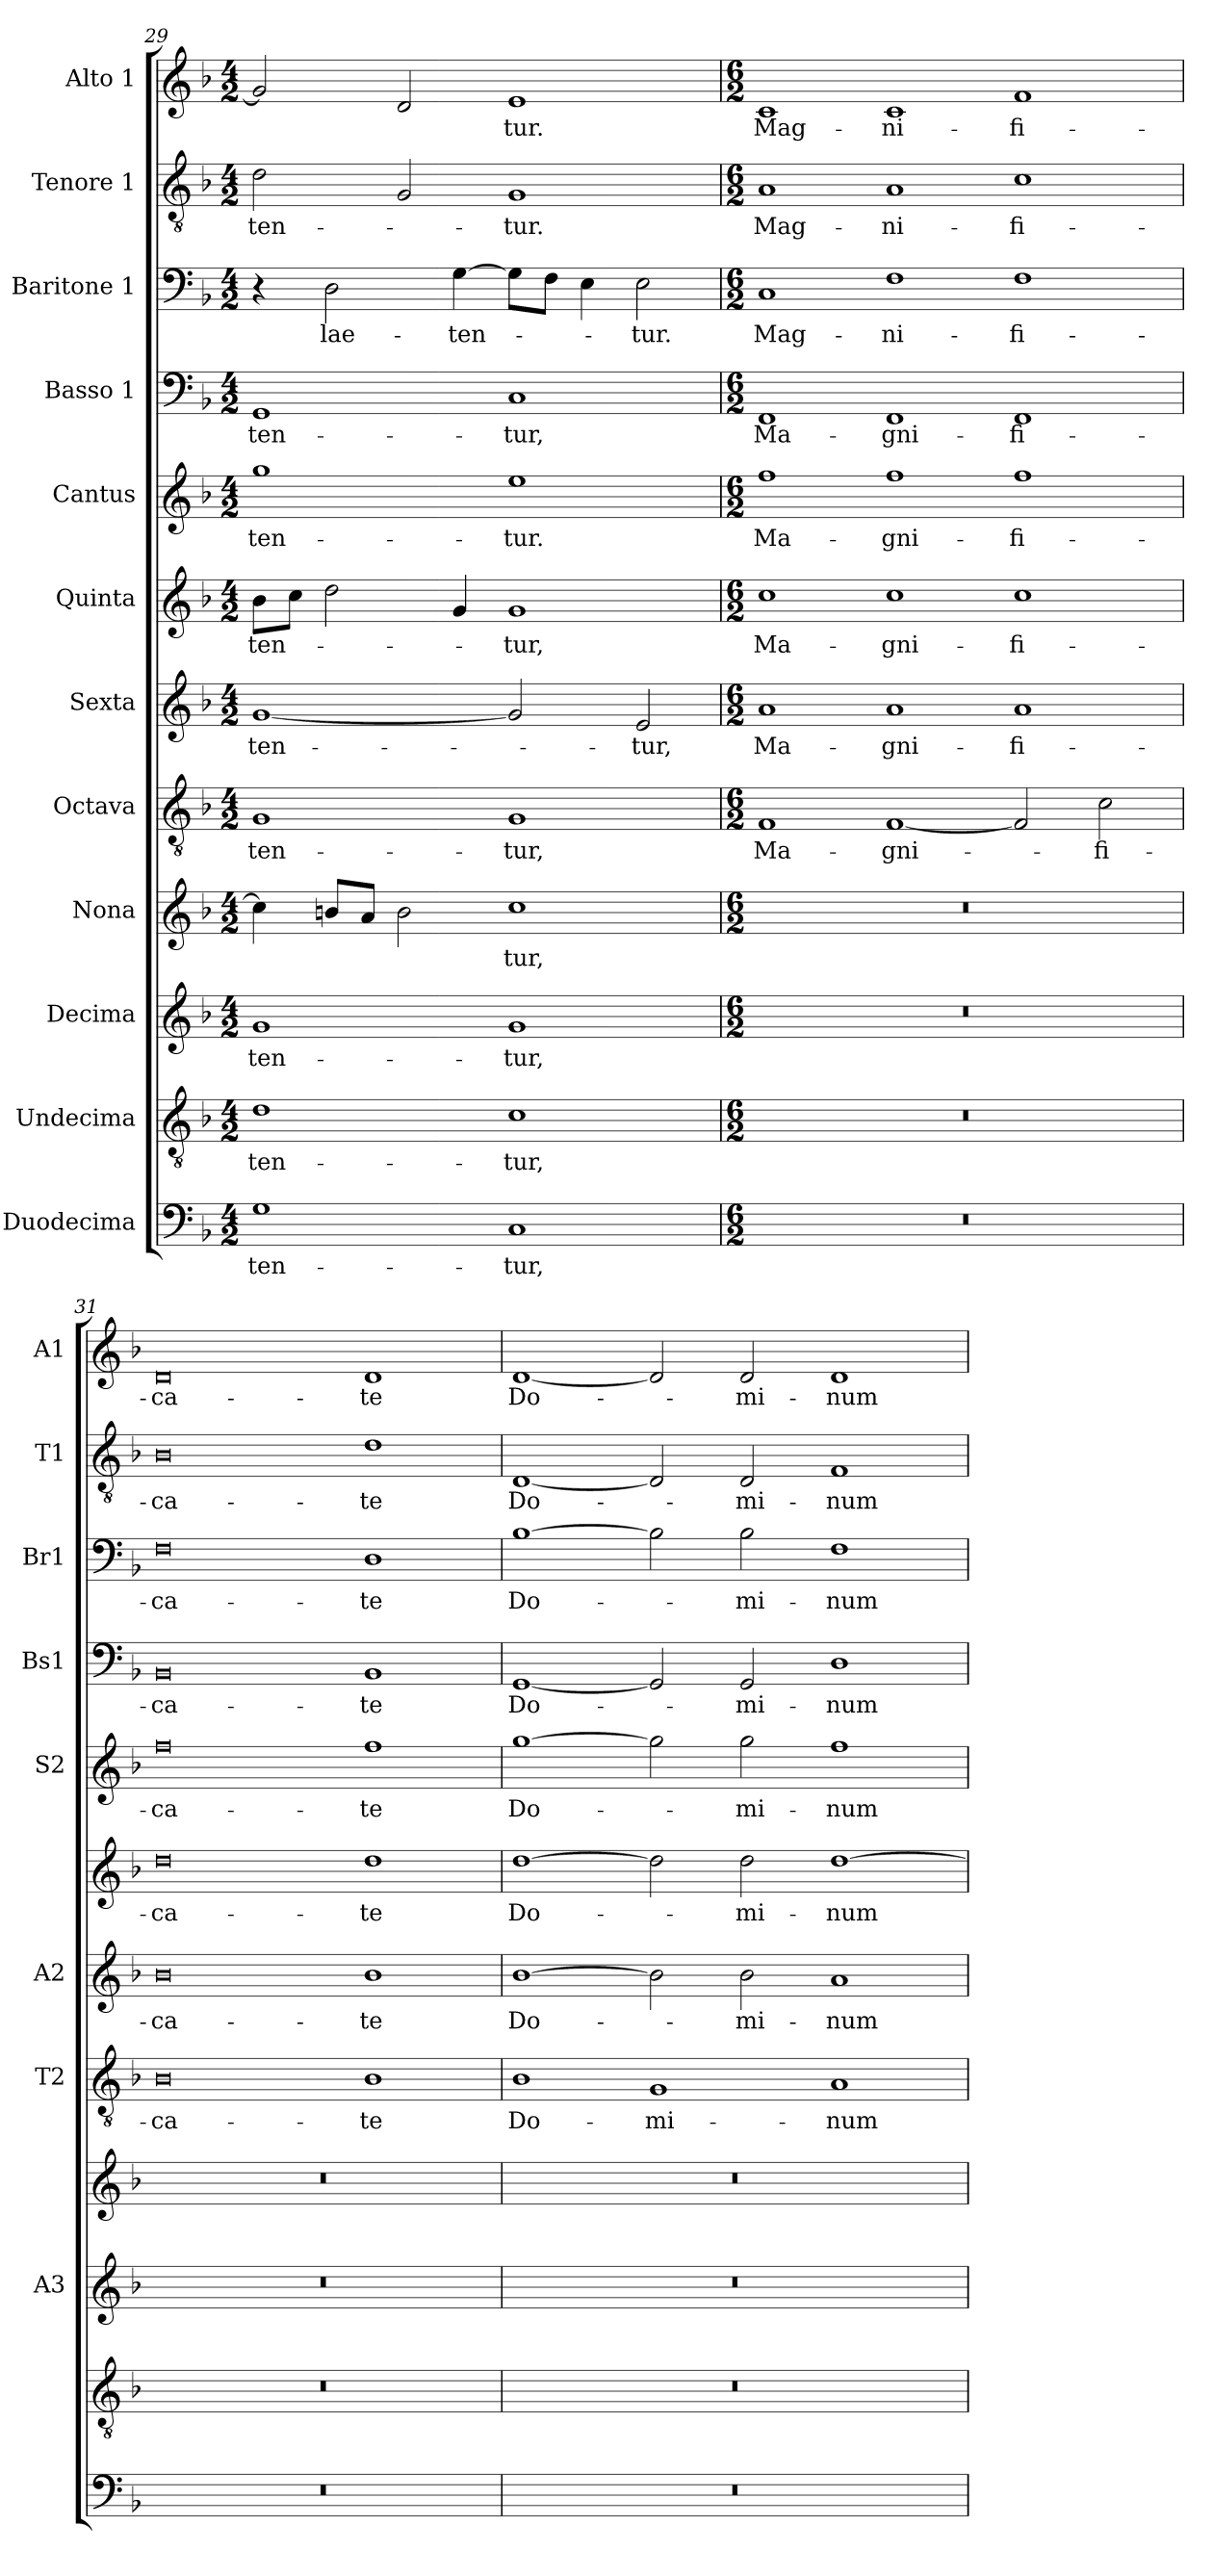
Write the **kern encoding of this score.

**kern	**text	**kern	**text	**kern	**text	**kern	**text	**kern	**text	**kern	**text	**kern	**text	**kern	**text	**kern	**text	**kern	**text	**kern	**text	**kern	**text
*part12	*part12	*part11	*part11	*part10	*part10	*part9	*part9	*part8	*part8	*part7	*part7	*part6	*part6	*part5	*part5	*part4	*part4	*part3	*part3	*part2	*part2	*part1	*part1
*staff12	*staff12	*staff11	*staff11	*staff10	*staff10	*staff9	*staff9	*staff8	*staff8	*staff7	*staff7	*staff6	*staff6	*staff5	*staff5	*staff4	*staff4	*staff3	*staff3	*staff2	*staff2	*staff1	*staff1
*I"Duodecima	*	*I"Undecima	*	*I"Decima	*	*I"Nona	*	*I"Octava	*	*I"Sexta	*	*I"Quinta	*	*I"Cantus	*	*I"Basso 1	*	*I"Baritone 1	*	*I"Tenore 1	*	*I"Alto 1	*
*	*	*	*	*I'A3	*	*	*	*I'T2	*	*I'A2	*	*	*	*I'S2	*	*I'Bs1	*	*I'Br1	*	*I'T1	*	*I'A1	*
!!LO:PB:g=z
*clefF4	*	*clefGv2	*	*clefG2	*	*clefG2	*	*clefGv2	*	*clefG2	*	*clefG2	*	*clefG2	*	*clefF4	*	*clefF4	*	*clefGv2	*	*clefG2	*
*k[b-]	*	*k[b-]	*	*k[b-]	*	*k[b-]	*	*k[b-]	*	*k[b-]	*	*k[b-]	*	*k[b-]	*	*k[b-]	*	*k[b-]	*	*k[b-]	*	*k[b-]	*
*F:	*	*F:	*	*F:	*	*F:	*	*F:	*	*F:	*	*F:	*	*F:	*	*F:	*	*F:	*	*F:	*	*F:	*
*M4/2	*	*M4/2	*	*M4/2	*	*M4/2	*	*M4/2	*	*M4/2	*	*M4/2	*	*M4/2	*	*M4/2	*	*M4/2	*	*M4/2	*	*M4/2	*
=29	=29	=29	=29	=29	=29	=29	=29	=29	=29	=29	=29	=29	=29	=29	=29	=29	=29	=29	=29	=29	=29	=29	=29
1G	-ten-	1d	-ten-	1g	-ten-	4cc\]	.	1G	-ten-	[1g	-ten-	8b-\L	-ten-	1gg	-ten-	1GG	-ten-	4r	.	2d\	-ten-	2g/]	.
.	.	.	.	.	.	.	.	.	.	.	.	8cc\J	.	.	.	.	.	.	.	.	.	.	.
.	.	.	.	.	.	8bn/L	.	.	.	.	.	2dd\	.	.	.	.	.	2D\	lae-	.	.	.	.
.	.	.	.	.	.	8a/J	.	.	.	.	.	.	.	.	.	.	.	.	.	.	.	.	.
.	.	.	.	.	.	2b\	.	.	.	.	.	.	.	.	.	.	.	.	.	2G/	.	2d/	.
.	.	.	.	.	.	.	.	.	.	.	.	4g/	.	.	.	.	.	[4G\	-ten-	.	.	.	.
1C	-tur,	1c	-tur,	1g	-tur,	1cc	-tur,	1G	-tur,	2g/]	.	1g	-tur,	1ee	-tur.	1C	-tur,	8G\L]	.	1G	-tur.	1e	-tur.
.	.	.	.	.	.	.	.	.	.	.	.	.	.	.	.	.	.	8F\J	.	.	.	.	.
.	.	.	.	.	.	.	.	.	.	.	.	.	.	.	.	.	.	4E\	.	.	.	.	.
.	.	.	.	.	.	.	.	.	.	2e/	-tur,	.	.	.	.	.	.	2E\	-tur.	.	.	.	.
=30	=30	=30	=30	=30	=30	=30	=30	=30	=30	=30	=30	=30	=30	=30	=30	=30	=30	=30	=30	=30	=30	=30	=30
*M6/2	*	*M6/2	*	*M6/2	*	*M6/2	*	*M6/2	*	*M6/2	*	*M6/2	*	*M6/2	*	*M6/2	*	*M6/2	*	*M6/2	*	*M6/2	*
0.r	.	0.r	.	0.r	.	0.r	.	1F	Ma-	1a	Ma-	1cc	Ma-	1ff	Ma-	1FF	Ma-	1C	Mag-	1A	Mag-	1c	Mag-
.	.	.	.	.	.	.	.	[1F	-gni-	1a	-gni-	1cc	-gni-	1ff	-gni-	1FF	-gni-	1F	-ni-	1A	-ni-	1c	-ni-
.	.	.	.	.	.	.	.	2F/]	.	1a	-fi-	1cc	-fi-	1ff	-fi-	1FF	-fi-	1F	-fi-	1c	-fi-	1f	-fi-
.	.	.	.	.	.	.	.	2c\	fi-	.	.	.	.	.	.	.	.	.	.	.	.	.	.
=31	=31	=31	=31	=31	=31	=31	=31	=31	=31	=31	=31	=31	=31	=31	=31	=31	=31	=31	=31	=31	=31	=31	=31
0.r	.	0.r	.	0.r	.	0.r	.	0B-	-ca-	0b-	-ca-	0dd	-ca-	0ff	-ca-	0BB-	-ca-	0F	-ca-	0B-	-ca-	0d	-ca-
.	.	.	.	.	.	.	.	1B-	-te	1b-	-te	1dd	-te	1ff	-te	1BB-	-te	1D	-te	1d	-te	1d	-te
=32	=32	=32	=32	=32	=32	=32	=32	=32	=32	=32	=32	=32	=32	=32	=32	=32	=32	=32	=32	=32	=32	=32	=32
0.r	.	0.r	.	0.r	.	0.r	.	1B-	Do-	[1b-	Do-	[1dd	Do-	[1gg	Do-	[1GG	Do-	[1B-	Do-	[1D	Do-	[1d	Do-
.	.	.	.	.	.	.	.	1G	-mi-	2b-\]	.	2dd\]	.	2gg\]	.	2GG/]	.	2B-\]	.	2D/]	.	2d/]	.
.	.	.	.	.	.	.	.	.	.	2b-\	-mi-	2dd\	-mi-	2gg\	-mi-	2GG/	-mi-	2B-\	-mi-	2D/	-mi-	2d/	-mi-
.	.	.	.	.	.	.	.	1A	-num	1a	-num	[1dd	-num	1ff	-num	1D	-num	1F	-num	1F	-num	1d	-num
=	=	=	=	=	=	=	=	=	=	=	=	=	=	=	=	=	=	=	=	=	=	=	=
*-	*-	*-	*-	*-	*-	*-	*-	*-	*-	*-	*-	*-	*-	*-	*-	*-	*-	*-	*-	*-	*-	*-	*-
